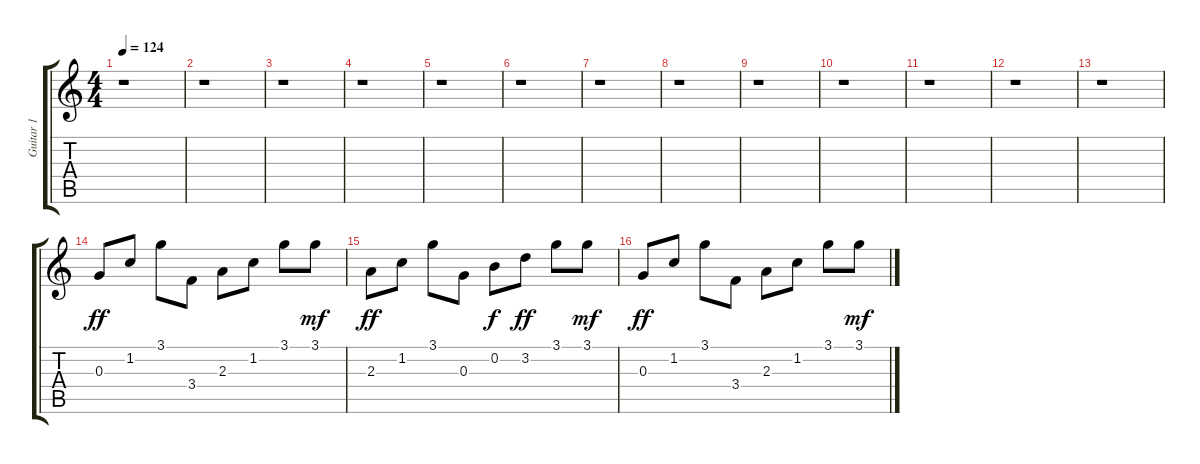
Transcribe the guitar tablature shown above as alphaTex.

\track ("Guitar 1" "Guitar 1") {instrument electricguitarmuted}
\staff {score tabs}
\tuning (E4 B3 G3 D3 A2 E2) {hide}
\ts (4 4)
\tempo 124
\clef g2
\ks c
r.1{dy f} |
r.1 |
r.1 |
r.1 |
r.1 |
r.1 |
r.1 |
r.1 |
r.1 |
r.1 |
r.1 |
r.1 |
r.1 |
0.3.8{dy ff} 1.2.8 3.1.8 3.4.8 2.3.8 1.2.8 3.1.8 3.1.8{dy mf} |
2.3.8{dy ff} 1.2.8 3.1.8 0.3.8 0.2.8{dy f} 3.2.8{dy ff} 3.1.8 3.1.8{dy mf} |
0.3.8{dy ff} 1.2.8 3.1.8 3.4.8 2.3.8 1.2.8 3.1.8 3.1.8{dy mf}
